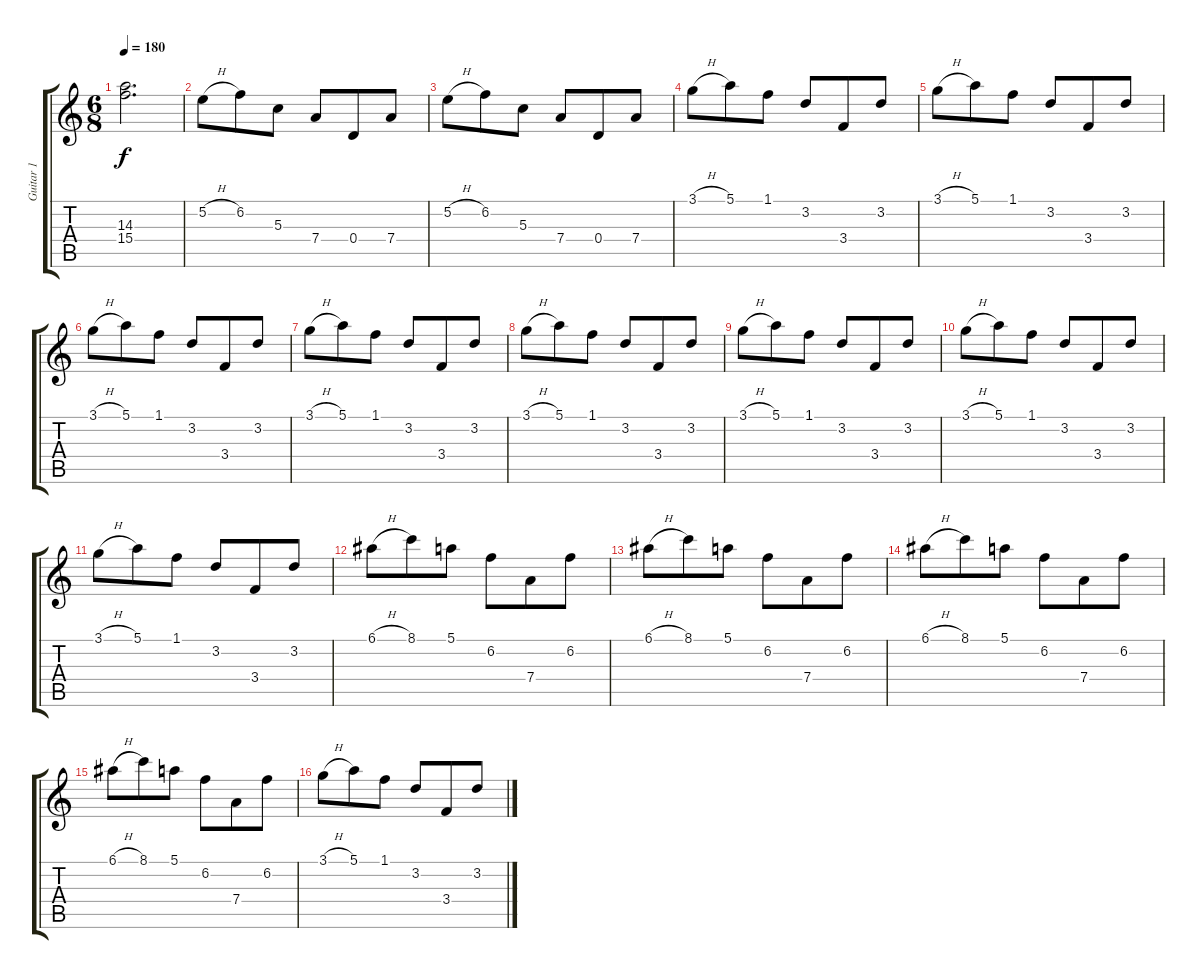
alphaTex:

\track ("Guitar 1" "Guitar 1") {instrument overdrivenguitar}
\staff {score tabs}
\tuning (E4 B3 G3 D3 A2 E2) {hide}
\ts (6 8)
\tempo 180
\clef g2
\ks c
(14.3{t} 15.4{t}).2{d dy f} |
5.2{h}.8 6.2.8 5.3.8 7.4.8 0.4.8 7.4.8 |
5.2{h}.8 6.2.8 5.3.8 7.4.8 0.4.8 7.4.8 |
3.1{h}.8 5.1.8 1.1.8 3.2.8 3.4.8 3.2.8 |
3.1{h}.8 5.1.8 1.1.8 3.2.8 3.4.8 3.2.8 |
3.1{h}.8 5.1.8 1.1.8 3.2.8 3.4.8 3.2.8 |
3.1{h}.8 5.1.8 1.1.8 3.2.8 3.4.8 3.2.8 |
3.1{h}.8 5.1.8 1.1.8 3.2.8 3.4.8 3.2.8 |
3.1{h}.8 5.1.8 1.1.8 3.2.8 3.4.8 3.2.8 |
3.1{h}.8 5.1.8 1.1.8 3.2.8 3.4.8 3.2.8 |
3.1{h}.8 5.1.8 1.1.8 3.2.8 3.4.8 3.2.8 |
6.1{h}.8 8.1.8 5.1.8 6.2.8 7.4.8 6.2.8 |
6.1{h}.8 8.1.8 5.1.8 6.2.8 7.4.8 6.2.8 |
6.1{h}.8 8.1.8 5.1.8 6.2.8 7.4.8 6.2.8 |
6.1{h}.8 8.1.8 5.1.8 6.2.8 7.4.8 6.2.8 |
3.1{h}.8 5.1.8 1.1.8 3.2.8 3.4.8 3.2.8
